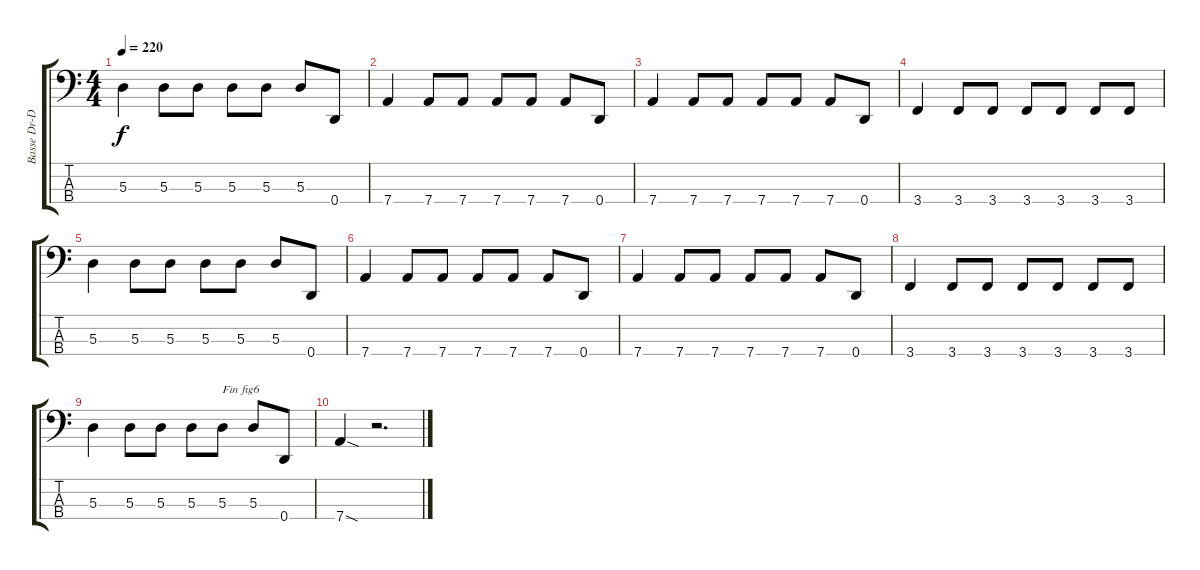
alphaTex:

\track ("Basse Dr-D" "Basse Dr-D") {instrument electricbassfinger}
\staff {score tabs}
\tuning (G2 D2 A1 D1) {hide}
\ts (4 4)
\tempo 220
\clef f4
\ks c
5.3.4{dy f} 5.3.8 5.3.8 5.3.8 5.3.8 5.3.8 0.4.8 |
7.4.4 7.4.8 7.4.8 7.4.8 7.4.8 7.4.8 0.4.8 |
7.4.4 7.4.8 7.4.8 7.4.8 7.4.8 7.4.8 0.4.8 |
3.4.4 3.4.8 3.4.8 3.4.8 3.4.8 3.4.8 3.4.8 |
5.3.4 5.3.8 5.3.8 5.3.8 5.3.8 5.3.8 0.4.8 |
7.4.4 7.4.8 7.4.8 7.4.8 7.4.8 7.4.8 0.4.8 |
7.4.4 7.4.8 7.4.8 7.4.8 7.4.8 7.4.8 0.4.8 |
3.4.4 3.4.8 3.4.8 3.4.8 3.4.8 3.4.8 3.4.8 |
5.3.4 5.3.8 5.3.8 5.3.8 5.3.8{txt "Fin fig6"} 5.3.8 0.4.8 |
7.4{sod}.4 r.2{d}
